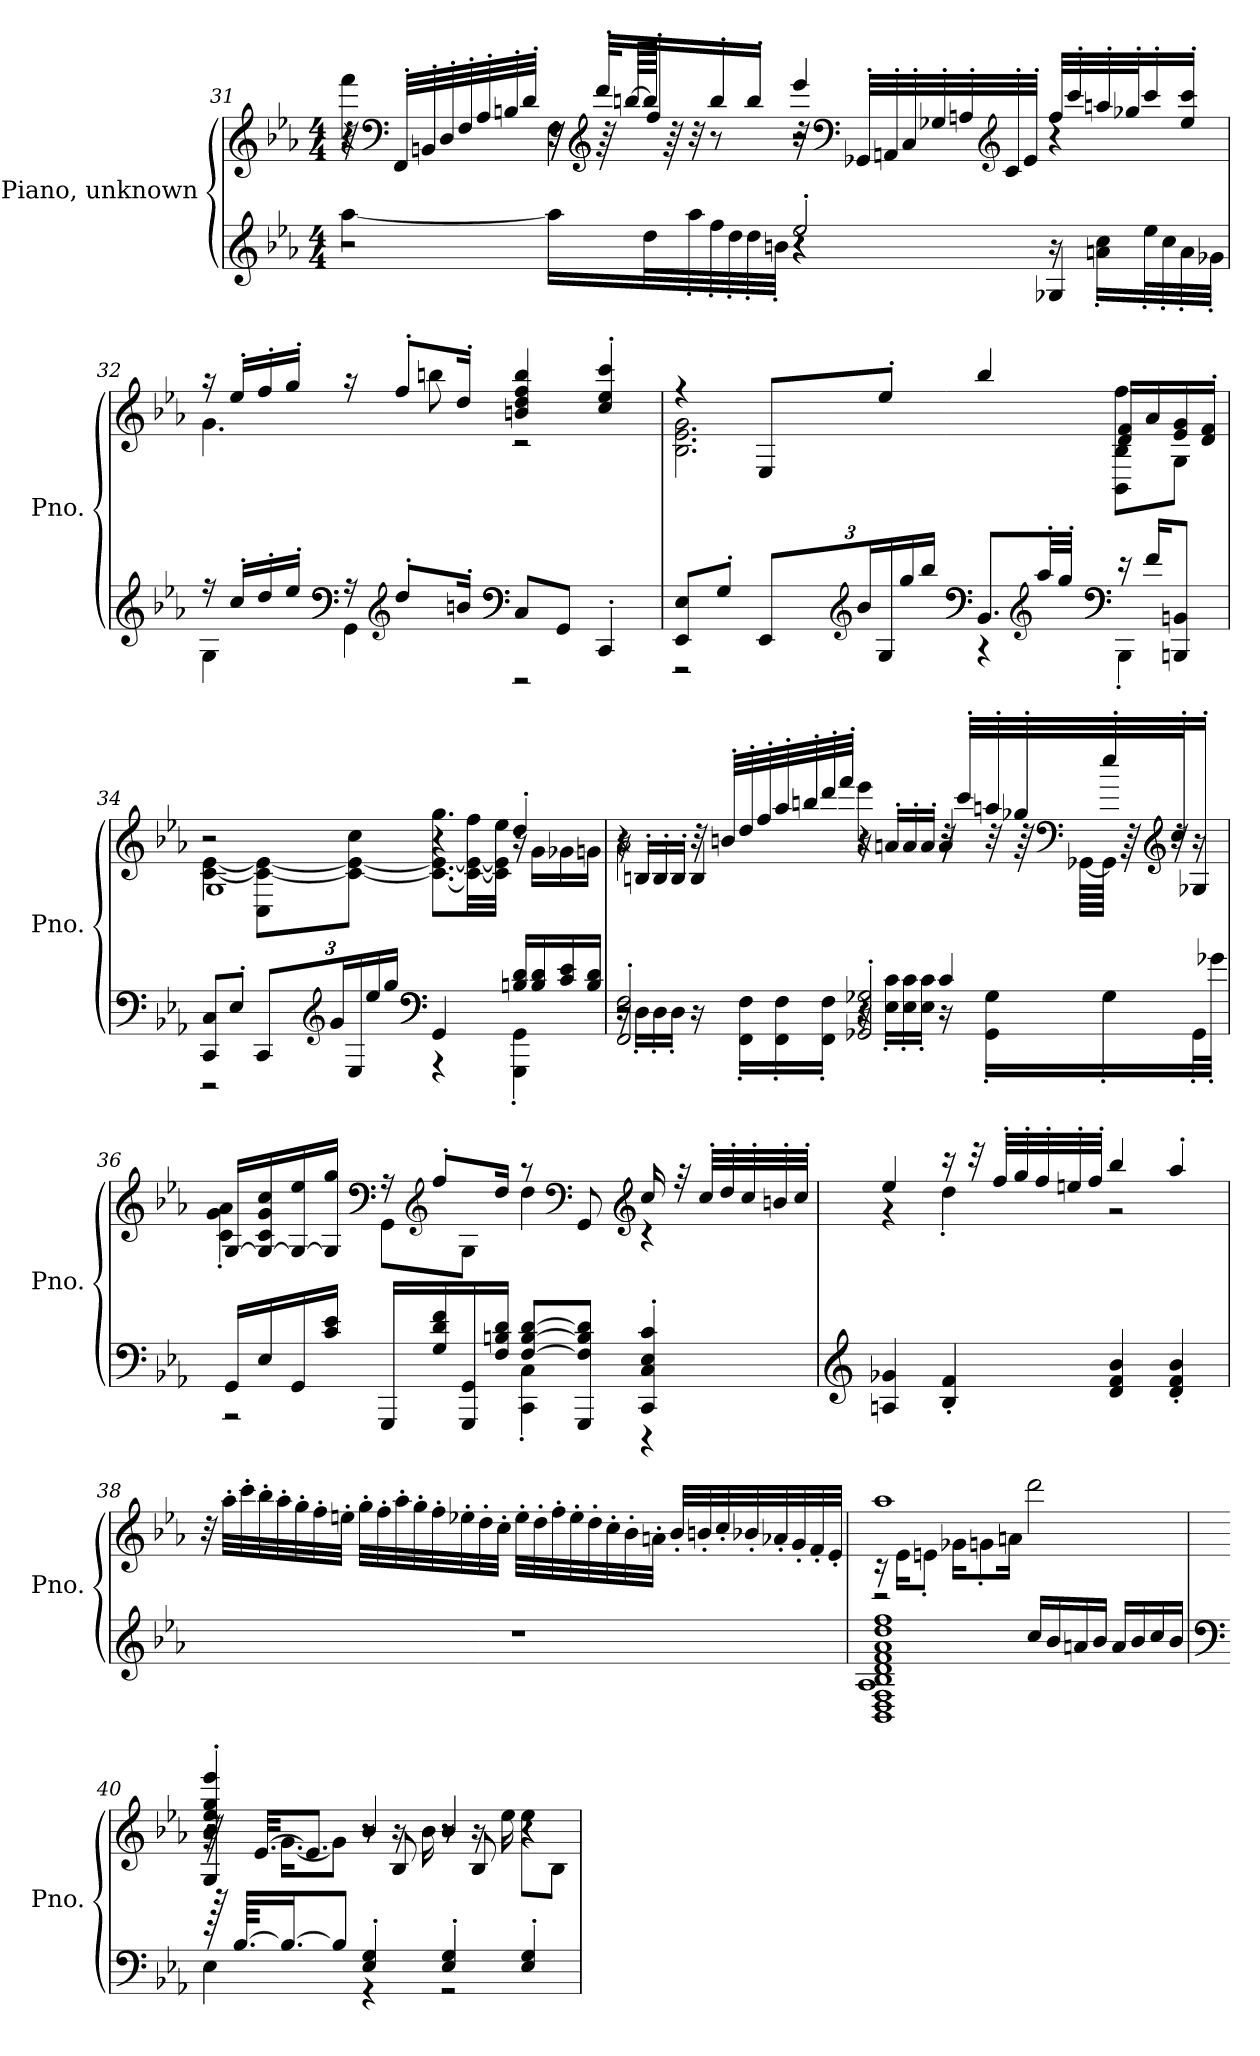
**kern	**kern
*part1	*part1
*staff2	*staff1
*I"Piano, unknown	*
*I'Pno.	*
!!LO:LB:g=z
*clefG2	*clefG2
*k[b-e-a-]	*k[b-e-a-]
*M4/4	*M4/4
=31	=31
*^	*^
*	*^	*	*^
2r	[4aa-\	2r	4r	4fff\	32r
*	*	*	*clefF4	*	*
.	.	.	.	.	32FF'/LLL
.	.	.	.	.	32BBn'/
.	.	.	.	.	32D'/
.	.	.	.	.	32F'/
.	.	.	.	.	32A-'/
.	.	.	.	.	32Bn'/
.	.	.	.	.	32d'/JJJ
.	16aa-\LL]	.	32r	4F\	32r
*	*	*	*clefG2	*	*
.	.	.	64r	.	32ddd'/KLL
.	.	.	[64bbn/LLLL	.	.
.	32dd\L	.	64bb/JJJJ]	.	16ff'/
.	.	.	64r	.	.
.	32aa-'\	.	32r	.	.
.	32ff'\	.	8r	.	16bb'/
.	32dd'\	.	.	.	.
.	32dd'\	.	.	.	16bb'/JJ
.	32bn'\JJJ	.	.	.	.
2ee-'/	4r	4r	4eee-/	2r	32r
*	*	*	*clefF4	*	*
.	.	.	.	.	32GG-X'/LLL
.	.	.	.	.	32AAn'/
.	.	.	.	.	32C'/
.	.	.	.	.	32G-X'/
.	.	.	.	.	32An'/
*	*	*	*clefG2	*	*
.	.	.	.	.	32c'/
.	.	.	.	.	32e-'/JJJ
.	16r	4G-X/	4r	.	32ff/LLL
.	.	.	.	.	32ccc'/
.	16an\' 16cc\'LL	.	.	.	32aan'/
.	.	.	.	.	32gg-X'/J
.	32ee-'\L	.	.	.	16ccc'/
.	32cc'\	.	.	.	.
.	32a'\	.	.	.	16ee-/' 16ccc/'JJ
.	32g-X'\JJJ	.	.	.	.
*	*v	*v	*	*	*
*	*	*	*v	*v
!!LO:PB:g=z
=32	=32	=32	=32
16r	4G\	16r	4.g\
16cc'/LL	.	16ee-'/LL	.
16dd'/	.	16ff'/	.
16ee-'/JJ	.	16gg'/JJ	.
*clefF4	*	*	*
16r	4GG\	16r	.
*clefG2	*	*	*
8dd'/L	.	8ff'/L	.
.	.	.	8bbn\
16bn'/Jk	.	16dd'/Jk	.
*clefF4	*	*	*
8C/L	2r	4bn/ 4dd/ 4ff/ 4bb/	2r
8GG/J	.	.	.
4CC'/	.	4cc/' 4ee-/' 4ccc/'	.
=33	=33	=33	=33
8EE-/ 8E-/L	2r	4r	2.B-\ 2.e-\ 2.g\
8G'/J	.	.	.
*Xbrackettup	*	*	*
12EE-/L	.	8E-/L	.
*clefG2	*	*	*
24b-/L	.	.	.
24G/	.	8ee-'/J	.
24gg/	.	.	.
24bb-/JJ	.	.	.
*clefF4	*	*	*
8.BB-/L	4r	4bb-/	.
*clefG2	*	*	*
32aa-'/LL	.	.	.
32gg'/JJJ	.	.	.
*clefF4	*	*	*
16r	4BBB-'\	16d/ 16f/LL	8BB-\ 8B-\ 8ff\L
16f/KL	.	16a-/	.
8BBBn/ 8BBn/J	.	16e-/ 16g/	8G\J
.	.	16d/' 16f/'JJ	.
!!LO:LB:g=z
=34	=34	=34	=34
*	*	*	*^
8CC/ 8C/L	2r	2r	[4c\ [4e-\	1G
8E-'/J	.	.	.	.
12CC/L	.	.	8C\ 8c\_ 8e-\_L	.
*clefG2	*	*	*	*
24g/L	.	.	.	.
24E-/	.	.	8c\_ 8e-\_ 8cc\J	.
24ee-/	.	.	.	.
24gg/JJ	.	.	.	.
*clefF4	*	*	*	*
4GG/	4r	4r	8.c\_ 8.e-\_ 8.gg\L	.
.	.	.	32c\_ 32e-\_ 32ff\LL	.
.	.	.	32c\] 32e-\] 32ee-\JJJ	.
16Bn/ 16d/LL	4GGG\' 4GG\'	4dd'/	16r	.
16B/ 16d/	.	.	16g\LL	.
16c/ 16e-/	.	.	16g-X\	.
16B/ 16d/JJ	.	.	16gn\JJ	.
!!LO:LB:g=z	!!	!!
=35	=35	=35	=35	=35
*	*^	*	*	*
2r	16r	2FF/' 2F/'	16r	2a-\	4r
.	16D'\LL	.	16Bn'/LL	.	.
.	16D'\	.	16B'/	.	.
.	16D'\JJ	.	16B'/JJ	.	.
.	16r	.	32r	.	4B/
.	.	.	32bn'/LLL	.	.
.	16FF\' 16F\'LL	.	32dd'/	.	.
.	.	.	32ff'/	.	.
.	16FF\' 16F\'	.	32aa-'/	.	.
.	.	.	32bbn'/	.	.
.	16FF\' 16F\'JJ	.	32ddd'/	.	.
.	.	.	32fff'/JJJ	.	.
4r	16r	2GG-X/' 2G-X/'	16r	4eee-\	4r
.	16E-\' 16c\'LL	.	16an'/LL	.	.
.	16E-\' 16c\'	.	16a'/	.	.
.	16E-\' 16c\'JJ	.	16a'/JJ	.	.
4c/	16r	.	32r	16r	4a/
.	.	.	32ccc'/LLL	.	.
.	16GG-\' 16G-\'LL	.	32aan'/	32r	.
.	.	.	32gg-X'/	64r	.
*	*	*	*clefF4	*	*
.	.	.	.	[64GG-X\LLLL	.
.	16G-'\	.	32ee-'/	64GG-\JJJJ]	.
.	.	.	.	64r	.
*	*	*	*clefG2	*	*
.	.	.	32cc'/J	32r	.
.	32GG-'\L	.	16G-X'/JJ	16r	.
.	32g-X'\JJJ	.	.	.	.
*	*v	*v	*	*	*
*	*	*	*v	*v
!!LO:LB:g=z
=36	=36	=36	=36
16GG/LL	2r	[16G/LL	4c\' 4g\' 4a-\'
16E-/	.	16G/_ 16c/ 16g/ 16cc/	.
16GG/	.	16G/_ 16ee-/	.
16c/ 16e-/JJ	.	16G/] 16gg/JJ	.
*	*	*clefF4	*
16GGG/LL	.	16r	8GG\L
*	*	*clefG2	*
16G/ 16d/ 16f/	.	8ff'/L	.
16GGG/ 16GG/	.	.	8G\J
16F/ 16Bn/ 16d/JJ	.	16dd/Jk	.
[8F/ [8B/ [8d/L	4CC\' 4C\'	8r	4dd\
*	*	*clefF4	*
8GGG/ 8F/] 8B/] 8d/]J	.	8GG/	.
*	*	*clefG2	*
4CC/' 4C/' 4E-/' 4c/'	4r	16cc/	4r
.	.	32r	.
.	.	32cc'/LLL	.
.	.	32dd'/	.
.	.	32cc'/	.
.	.	32bn'/	.
.	.	32cc'/JJJ	.
*v	*v	*	*
=37	=37	=37
*clefG2	*	*
4An/ 4g-X/	4ee-/	4r
4B-/' 4f/'	16r	4dd'\
.	32r	.
.	32ff'/LLL	.
.	32gg'/	.
.	32ff'/	.
.	32een'/	.
.	32ff'/JJJ	.
4d/ 4f/ 4b-/	4bb-/	2r
4d/' 4f/' 4b-/'	4aa-'/	.
*	*v	*v
!!LO:LB:g=z
=38	=38
1r	32r
.	32aa-'\LLL
.	32ccc'\
.	32bb-'\
.	32aa-'\
.	32gg'\
.	32ff'\
.	32een'\JJJ
.	32gg'\LLL
.	32ff'\
.	32aa-'\
.	32gg'\
.	32ff'\
.	32ee-X'\
.	32dd'\
.	32cc'\JJJ
.	32ee-'\LLL
.	32dd'\
.	32ff'\
.	32ee-'\
.	32dd'\
.	32cc'\
.	32b-'\
.	32an'\JJJ
.	32b-'/LLL
.	32bn'/
.	32cc'/
.	32b-X'/
.	32a-X'/
.	32g'/
.	32f'/
.	32e-'/JJJ
!!LO:LB:g=z
=39	=39
*^	*^
2r	1BB- 1D 1F 1A- 1B- 1d 1f 1a- 1dd 1ff	1aa-	16r
.	.	.	16e-\KL
.	.	.	8en'\J
.	.	.	16g-X\KL
.	.	.	8gn'\
.	.	.	16an\Jk
16cc/LL	.	.	2ddd\
16b-/	.	.	.
16an/	.	.	.
16b-/JJ	.	.	.
16a/LL	.	.	.
16b-/	.	.	.
16cc/	.	.	.
16b-/JJ	.	.	.
*	*	*v	*v
=40	=40	=40
*clefF4	*	*
*	*	*^
*	*	*	*^
128r	4E-\	4G/' 4b-/' 4ee-/' 4gg/' 4eee-/'	32r	64r
[64.B-/KKLL	.	.	.	.
.	.	.	.	[32.e-/KKL
16.B-/J_	.	.	[16.g\KL	.
.	.	.	.	8.e-/J]
8B-/J]	.	.	8g\J]	.
4E-/' 4G/'	4r	4b-/	8r	8r
.	.	.	16r	8B-/
.	.	.	16b-\	.
4E-/' 4G/'	2r	4b-/	8r	8r
.	.	.	16r	8B-/
.	.	.	16ee-\	.
4E-/' 4G/'	.	4r	8ee-\L	4r
.	.	.	8B-\J	.
*v	*v	*	*	*
*	*v	*v	*v
=	=
*-	*-
